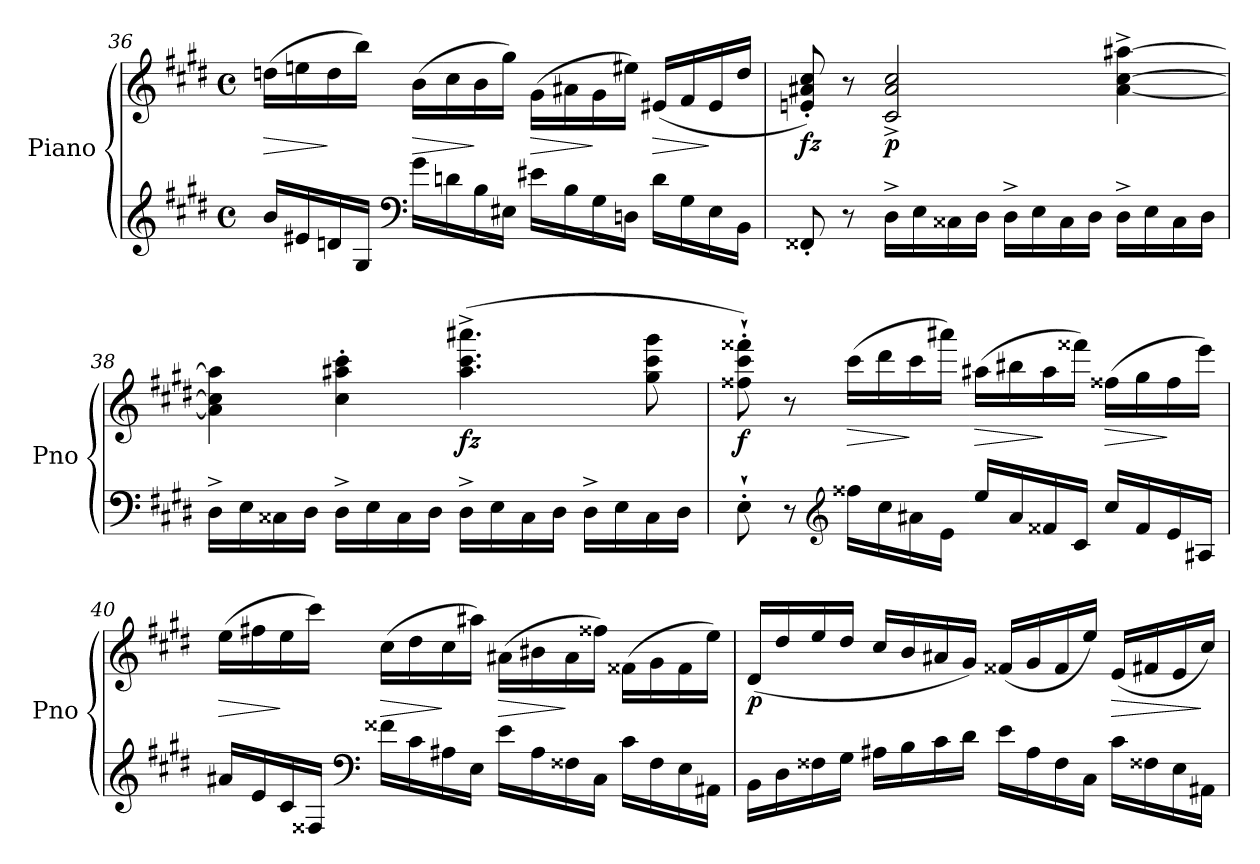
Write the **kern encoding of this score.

**kern	**kern	**dynam
*part1	*part1	*part1
*staff2	*staff1	*staff1/2
*I"Piano	*	*
*I'Pno	*	*
*clefG2	*clefG2	*
*k[f#c#g#d#]	*k[f#c#g#d#]	*
*M4/4	*M4/4	*
*met(c)	*met(c)	*
=36	=36	=36
!	!	!LO:HP:b
16b/LL	(>16ddn\LL	>
16e#X/	16een\	.
16dn/	16dd\	]
16G#/JJ	16bb\JJ)	.
*clefF4	*	*
!	!	!LO:HP:b
16g#\LL	(>16b\LL	>
16dn\	16cc#\	.
16B\	16b\	]
16E#X\JJ	16gg#\JJ)	.
!	!	!LO:HP:b
16e#X\LL	(>16g#\LL	>
16B\	16a#X\	.
16G#\	16g#\	]
16Dn\JJ	16ee#X\JJ)	.
!	!	!LO:HP:b
16d\LL	(>16e#X/LL	>
16G#\	16f#/	.
16E#\	16e#/	]
16BB\JJ	16dd/JJ	.
!!LO:LB:g=z
=37	=37	=37
!	!	!LO:DY:b
8FF##X'/	8en/' 8a#X/' 8cc#/')	fz
8r	8r	.
!	!	!LO:DY:b
16D#^\LL	2c#/^ 2a#/^ 2cc#/^	p
16E\	.	.
16C##X\	.	.
16D#\JJ	.	.
16D#^\LL	.	.
16E\	.	.
16C##\	.	.
16D#\JJ	.	.
16D#^\LL	[4a#\^ [4cc#\^ [4aa#X\^	.
16E\	.	.
16C##\	.	.
16D#\JJ	.	.
=38	=38	=38
16D#^\LL	4a#\] 4cc#\] 4aa#\]	.
16E\	.	.
16C##X\	.	.
16D#\JJ	.	.
16D#^\LL	4cc#\' 4aa#X\' 4ccc#\'	.
16E\	.	.
16C##\	.	.
16D#\JJ	.	.
!	!	!LO:DY:b
16D#^\LL	(>4.aa#\^ 4.ccc#\^ 4.aaa#X\^	fz
16E\	.	.
16C##\	.	.
16D#\JJ	.	.
16D#^\LL	.	.
16E\	.	.
16C##\	8gg#\ 8ccc#\ 8ggg#\	.
16D#\JJ	.	.
!!LO:LB:g=z
=39	=39	=39
!	!	!LO:DY:b
8E'`\	8ff##X\'` 8ccc#\'` 8fff##X\'`)	f
8r	8r	.
*clefG2	*	*
!	!	!LO:HP:b
16ff##X\LL	(>16ccc#\LL	>
16cc#\	16ddd#\	.
16a#X\	16ccc#\	]
16e\JJ	16aaa#X\JJ)	.
!	!	!LO:HP:b
16ee/LL	(>16aa#X\LL	>
16a#/	16bb#X\	.
16f##X/	16aa#\	]
16c#/JJ	16fff##X\JJ)	.
!	!	!LO:HP:b
16cc#/LL	(>16ff##X\LL	>
16f##/	16gg#\	.
16e/	16ff##\	]
16A#X/JJ	16eee\JJ)	.
=40	=40	=40
!	!	!LO:HP:b
16a#X/LL	(>16ee\LL	>
16e/	16ff#X\	.
16c#/	16ee\	]
16F##X/JJ	16ccc#\JJ)	.
*clefF4	*	*
!	!	!LO:HP:b
16f##X\LL	(>16cc#\LL	>
16c#\	16dd#\	.
16A#X\	16cc#\	]
16E\JJ	16aa#X\JJ)	.
!	!	!LO:HP:b
16e\LL	(>16a#X\LL	>
16A#\	16b#X\	.
16F##X\	16a#\	]
16C#\JJ	16ff##X\JJ)	.
16c#\LL	(>16f##X\LL	.
16F##\	16g#\	.
16E\	16f##\	.
16AA#X\JJ	16ee\JJ)	.
!!LO:PB:g=z
=41	=41	=41
!	!	!LO:DY:b
16BB\LL	(<16d#/LL	p
16D#\	16dd#/	.
16F##X\	16ee/	.
16G#\JJ	16dd#/JJ	.
16A#X\LL	16cc#/LL	.
16B\	16b/	.
16c#\	16a#X/	.
16d#\JJ	16g#/JJ)	.
16e\LL	(<16f##X/LL	.
16A#\	16g#/	.
16F##\	16f##/	.
16C#\JJ	16ee/JJ)	.
!	!	!LO:HP:b
16c#\LL	(<16e/LL	>
16F##X\	16f#X/	.
16E\	16e/	.
16AA#X\JJ	16cc#/JJ)	]
=	=	=
*-	*-	*-
